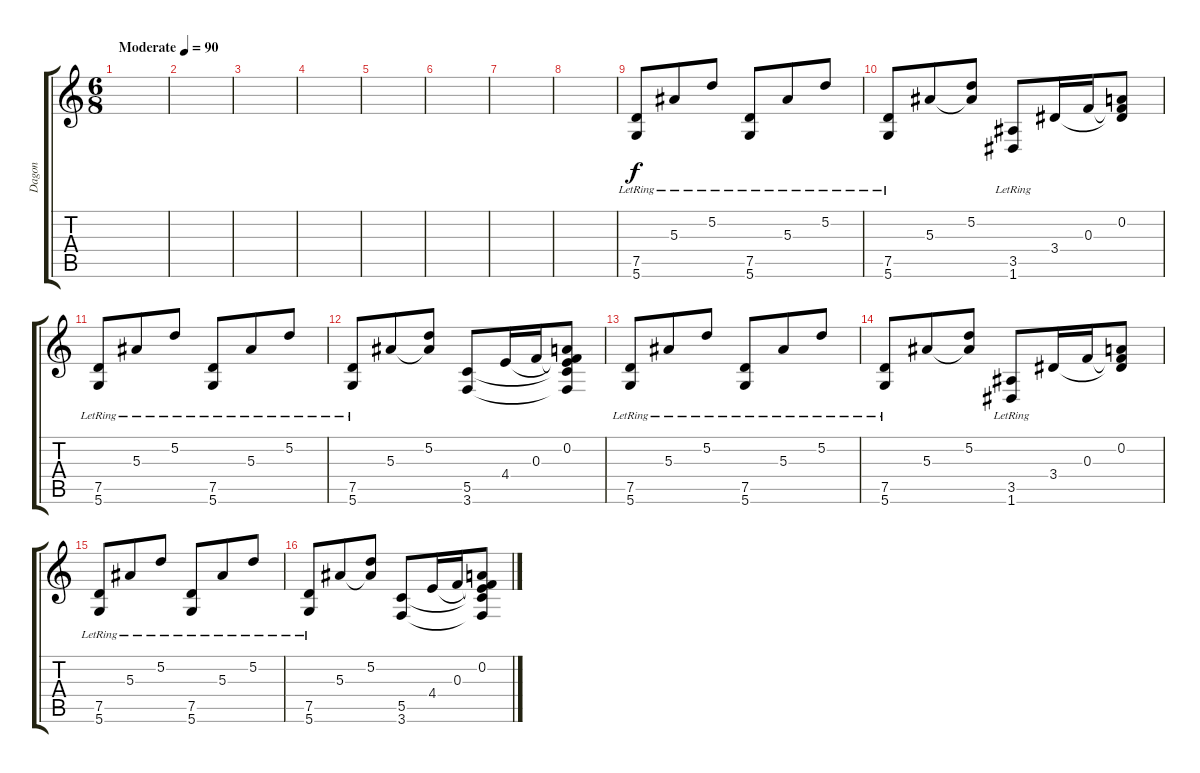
\track ("Dagon" "Dagon") {instrument distortionguitar}
\staff {score tabs}
\tuning (D4 A3 F3 C3 G2 D2) {hide}
\ts (6 8)
\tempo (90 "Moderate")
\clef g2
\ks c
|
|
|
|
|
|
|
|
(7.5{lr} 5.6{lr}).8 5.3{lr}.8 5.2{lr}.8 (7.5{lr} 5.6{lr}).8 5.3{lr}.8 5.2{lr}.8 |
(7.5{lr} 5.6{lr}).8 5.3.8 (5.2 5.3{t}).8 (3.5{lr} 1.6{lr}).8 3.4.16 0.3.16 (0.2 0.3{t} 3.4{t}).8 |
(7.5{lr} 5.6{lr}).8 5.3{lr}.8 5.2{lr}.8 (7.5{lr} 5.6{lr}).8 5.3{lr}.8 5.2{lr}.8 |
(7.5{lr} 5.6{lr}).8 5.3.8 (5.2 5.3{t}).8 (5.5 3.6).8 4.4.16 0.3.16 (0.2 0.3{t} 4.4{t} 5.5{t} 3.6{t}).8 |
(7.5{lr} 5.6{lr}).8 5.3{lr}.8 5.2{lr}.8 (7.5{lr} 5.6{lr}).8 5.3{lr}.8 5.2{lr}.8 |
(7.5{lr} 5.6{lr}).8 5.3.8 (5.2 5.3{t}).8 (3.5{lr} 1.6{lr}).8 3.4.16 0.3.16 (0.2 0.3{t} 3.4{t}).8 |
(7.5{lr} 5.6{lr}).8 5.3{lr}.8 5.2{lr}.8 (7.5{lr} 5.6{lr}).8 5.3{lr}.8 5.2{lr}.8 |
(7.5{lr} 5.6{lr}).8 5.3.8 (5.2 5.3{t}).8 (5.5 3.6).8 4.4.16 0.3.16 (0.2 0.3{t} 4.4{t} 5.5{t} 3.6{t}).8
